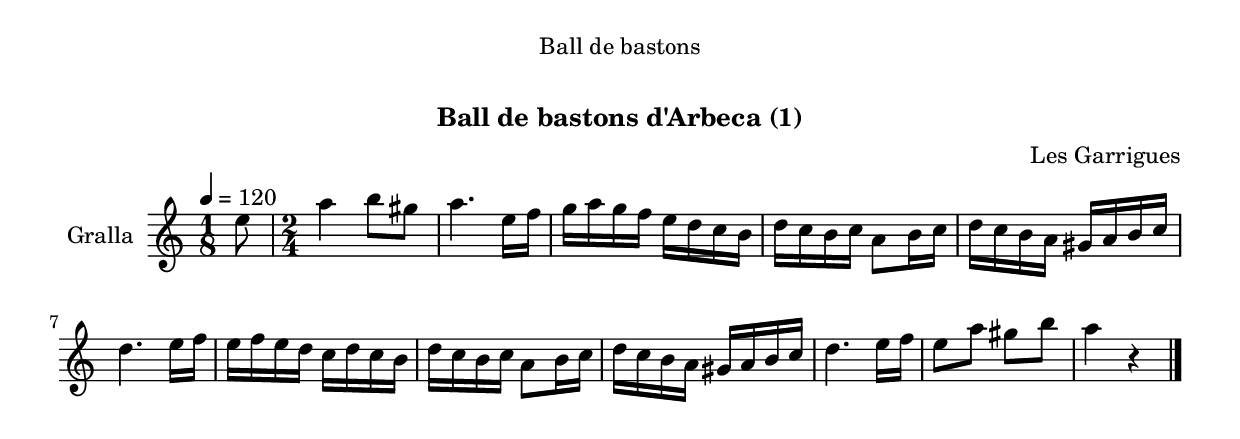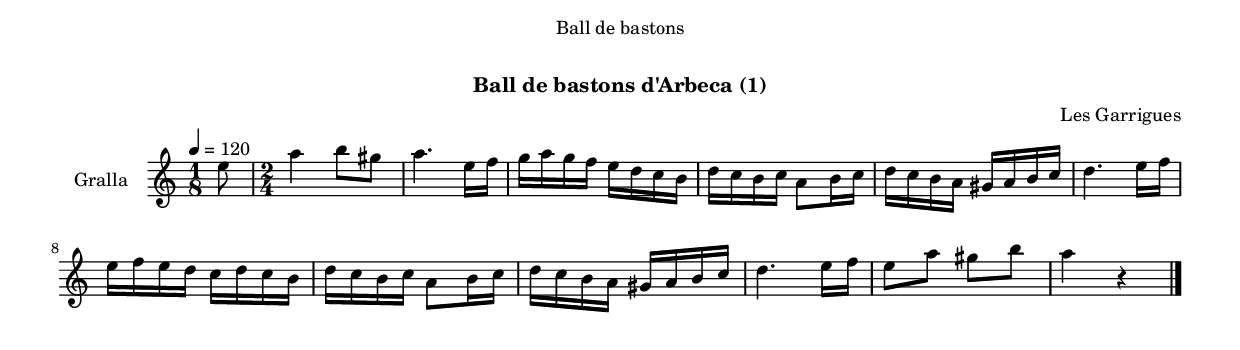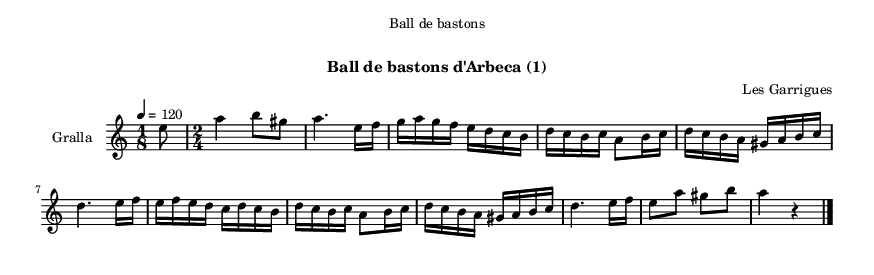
\version "2.16.0"

\header {
  dedication="Ball de bastons"
  title="   "
  subtitle="Ball de bastons d'Arbeca (1)"
  subsubtitle=""
  poet=""
  meter=""
  piece=""
  composer="Les Garrigues"
  arranger=""
  opus=""
  instrument=""
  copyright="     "
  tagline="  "
}

liniaroAa =
\relative e''
{
  \tempo 4=120
  \clef treble
  \key c \major
  \time 1/8
  e8  |
  \time 2/4   a4 b8 gis  |
  a4. e16 f  |
  g16 a g f e d c b  |
  %05
  d16 c b c a8 b16 c  |
  d16 c b a gis a b c  |
  d4. e16 f  |
  e16 f e d c d c b  |
  d16 c b c a8 b16 c  |
  %10
  d16 c b a gis a b c  |
  d4. e16 f  |
  e8 a gis b  |
  a4 r4  \bar "|." % kompletite
}

\book {

\paper {
  print-page-number = false
  #(set-paper-size "a4")
  #(layout-set-staff-size 20)
}

\bookpart {

\score {
  \new StaffGroup {
    \override Score.RehearsalMark #'self-alignment-X = #LEFT
    <<
      \new Staff \with {instrumentName = #"Gralla"} \liniaroAa
    >>
  }
  \layout {}
}\score { \unfoldRepeats
  \new StaffGroup {
    \override Score.RehearsalMark #'self-alignment-X = #LEFT
    <<
      \new Staff \with {instrumentName = #"Gralla"} \liniaroAa
    >>
  }
  \midi {}
}

}

}

\book {

\paper {
  print-page-number = false
  #(set-paper-size "a5landscape")
  #(layout-set-staff-size 16)
}

\bookpart {

\score {
  \new StaffGroup {
    \override Score.RehearsalMark #'self-alignment-X = #LEFT
    <<
      \new Staff \with {instrumentName = #"Gralla"} \liniaroAa
    >>
  }
  \layout {}
}

}

}

\book {

\paper {
  print-page-number = false
  #(set-paper-size "a6landscape")
  #(layout-set-staff-size 12)
}

\bookpart {

\score {
  \new StaffGroup {
    \override Score.RehearsalMark #'self-alignment-X = #LEFT
    <<
      \new Staff \with {instrumentName = #"Gralla"} \liniaroAa
    >>
  }
  \layout {}
}

}

}

